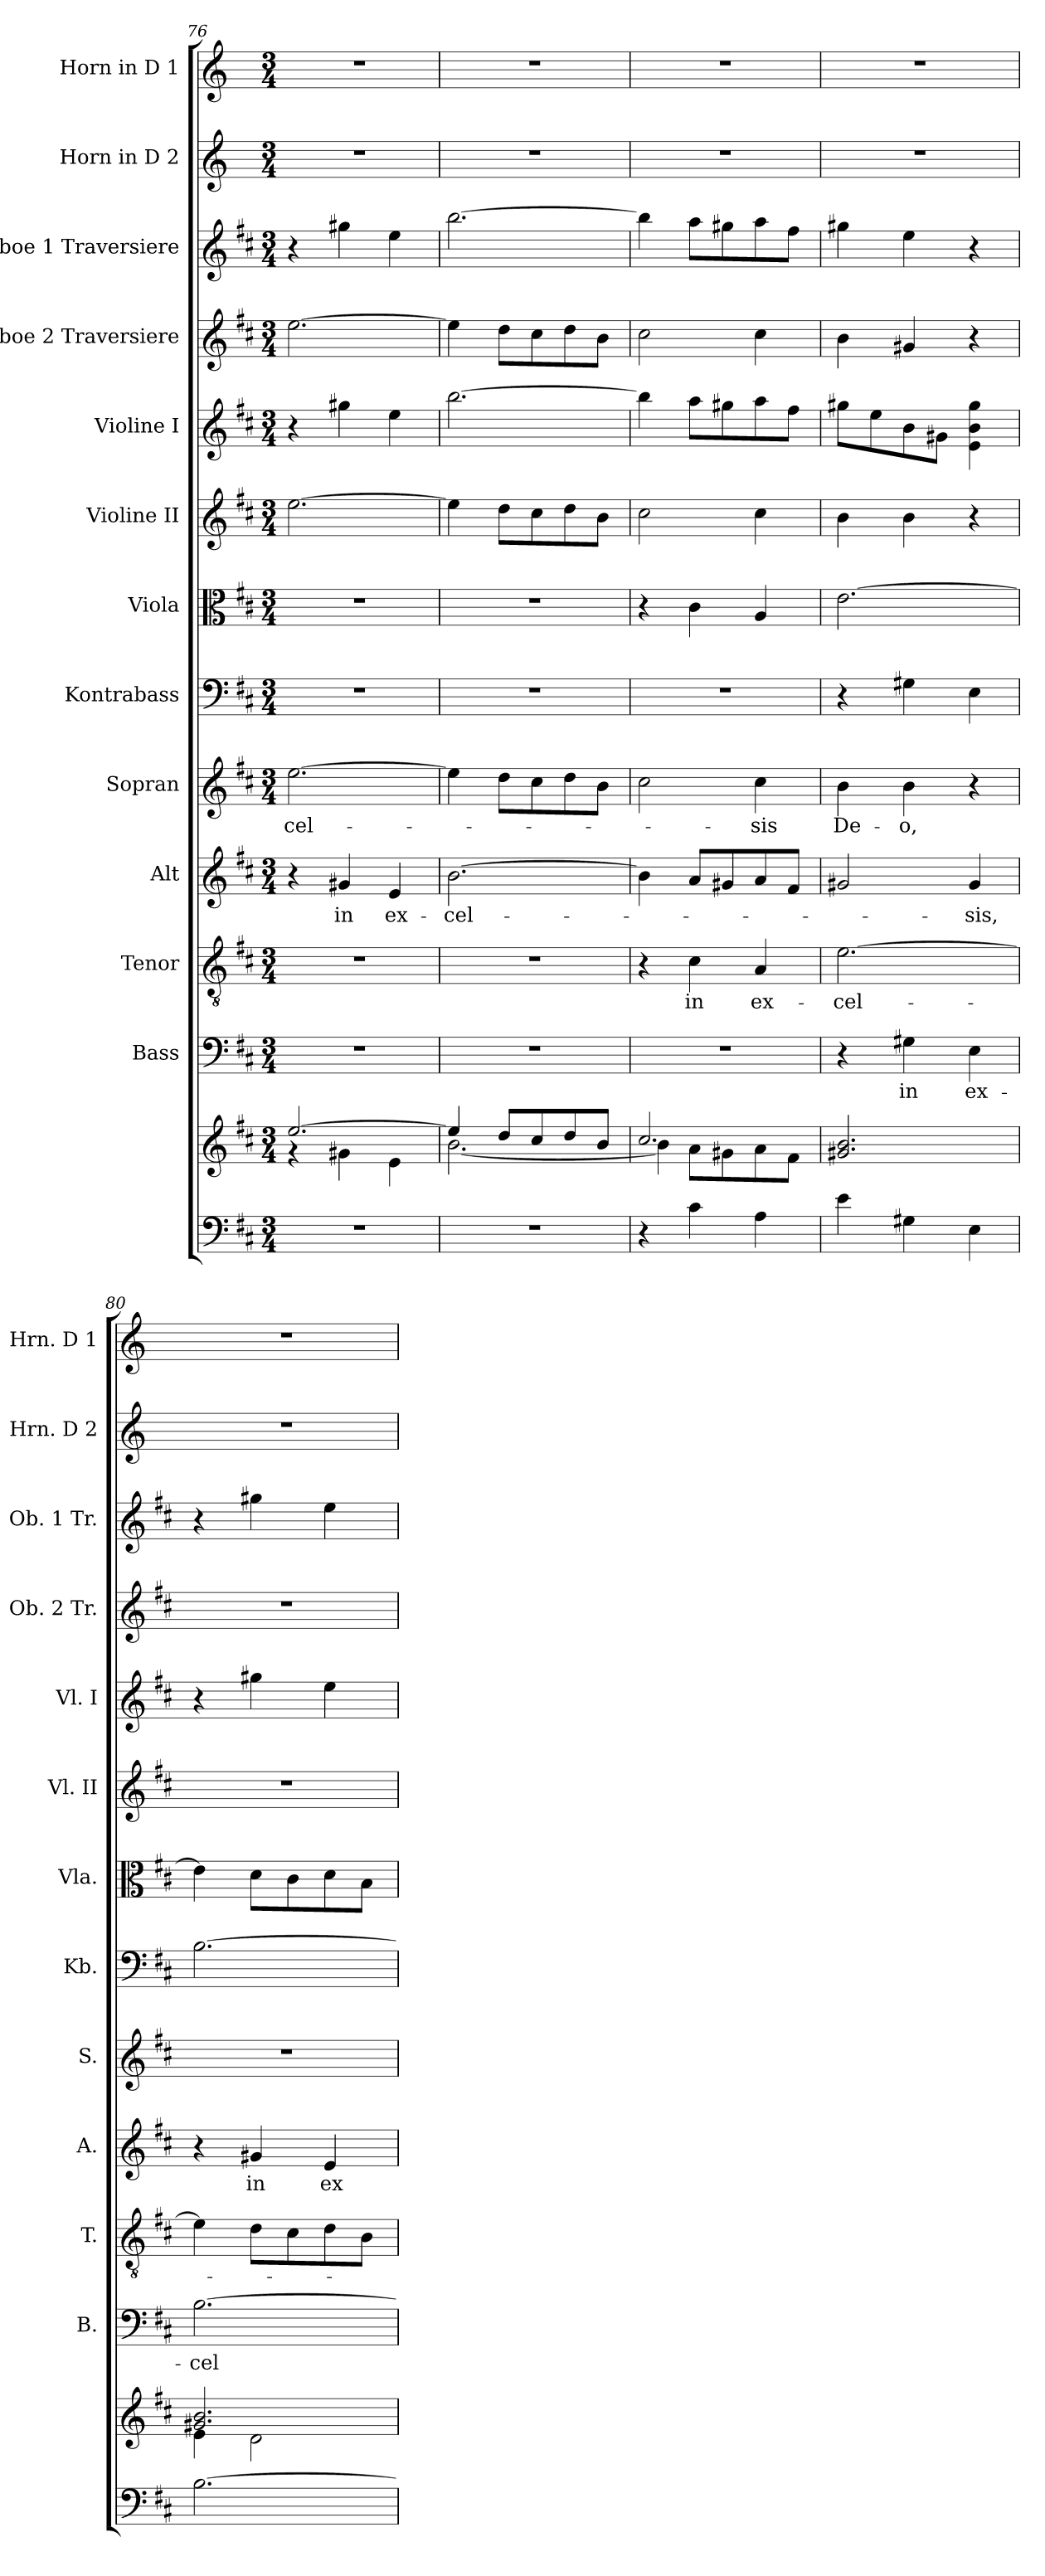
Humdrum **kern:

**kern	**kern	**kern	**text	**kern	**text	**kern	**text	**kern	**text	**kern	**kern	**kern	**kern	**kern	**kern	**kern	**kern
*part13	*part13	*part12	*part12	*part11	*part11	*part10	*part10	*part9	*part9	*part8	*part7	*part6	*part5	*part4	*part3	*part2	*part1
*staff14	*staff13	*staff12	*staff12	*staff11	*staff11	*staff10	*staff10	*staff9	*staff9	*staff8	*staff7	*staff6	*staff5	*staff4	*staff3	*staff2	*staff1
*	*	*I"Bass	*	*I"Tenor	*	*I"Alt	*	*I"Sopran	*	*I"Kontrabass	*I"Viola	*I"Violine II	*I"Violine I	*I"Oboe 2 Traversiere	*I"Oboe 1 Traversiere	*I"Horn in D 2	*I"Horn in D 1
*	*	*I'B.	*	*I'T.	*	*I'A.	*	*I'S.	*	*I'Kb.	*I'Vla.	*I'Vl. II	*I'Vl. I	*I'Ob. 2 Tr.	*I'Ob. 1 Tr.	*I'Hrn. D 2	*I'Hrn. D 1
*clefF4	*clefG2	*clefF4	*	*clefGv2	*	*clefG2	*	*clefG2	*	*clefF4	*clefC3	*clefG2	*clefG2	*clefG2	*clefG2	*clefG2	*clefG2
*	*	*	*	*	*	*	*	*	*	*ITrd7c12	*	*	*	*	*	*ITrd6c10	*ITrd6c10
*k[f#c#]	*k[f#c#]	*k[f#c#]	*	*k[f#c#]	*	*k[f#c#]	*	*k[f#c#]	*	*k[f#c#]	*k[f#c#]	*k[f#c#]	*k[f#c#]	*k[f#c#]	*k[f#c#]	*k[f#c#]	*k[f#c#]
*D:	*D:	*D:	*	*D:	*	*D:	*	*D:	*	*D:	*D:	*D:	*D:	*D:	*D:	*D:	*D:
*M3/4	*M3/4	*M3/4	*	*M3/4	*	*M3/4	*	*M3/4	*	*M3/4	*M3/4	*M3/4	*M3/4	*M3/4	*M3/4	*M3/4	*M3/4
=76	=76	=76	=76	=76	=76	=76	=76	=76	=76	=76	=76	=76	=76	=76	=76	=76	=76
*	*^	*	*	*	*	*	*	*	*	*	*	*	*	*	*	*	*
!	!	!	!	!	!	!	!	!	!	!LO:LY:b	!	!	!	!	!	!	!	!
2.r	[>2.ee/	4rf	2.r	.	2.r	.	4r	.	[2.ee\	-cel-	2.r	2.r	[2.ee\	4r	[2.ee\	4r	2.r	2.r
!	!	!	!	!	!	!	!	!LO:LY:b	!	!	!	!	!	!	!	!	!	!
.	.	4g#X\	.	.	.	.	4g#X/	in	.	.	.	.	.	4gg#X\	.	4gg#X\	.	.
!	!	!	!	!	!	!	!	!LO:LY:b	!	!	!	!	!	!	!	!	!	!
.	.	4e\	.	.	.	.	4e/	ex-	.	.	.	.	.	4ee\	.	4ee\	.	.
=77	=77	=77	=77	=77	=77	=77	=77	=77	=77	=77	=77	=77	=77	=77	=77	=77	=77	=77
!	!	!	!	!	!	!	!	!LO:LY:b	!	!	!	!	!	!	!	!	!	!
2.r	4ee/]	[<2.b\	2.r	.	2.r	.	[2.b\	-cel-	4ee\]	.	2.r	2.r	4ee\]	[2.bb\	4ee\]	[2.bb\	2.r	2.r
.	8dd/L	.	.	.	.	.	.	.	8dd\L	.	.	.	8dd\L	.	8dd\L	.	.	.
.	8cc#/	.	.	.	.	.	.	.	8cc#\	.	.	.	8cc#\	.	8cc#\	.	.	.
.	8dd/	.	.	.	.	.	.	.	8dd\	.	.	.	8dd\	.	8dd\	.	.	.
.	8b/J	.	.	.	.	.	.	.	8b\J	.	.	.	8b\J	.	8b\J	.	.	.
!!LO:PB:g=z
=78	=78	=78	=78	=78	=78	=78	=78	=78	=78	=78	=78	=78	=78	=78	=78	=78	=78	=78
4r	2.cc#/	4b\]	2.r	.	4r	.	4b\]	.	2cc#\	.	2.r	4r	2cc#\	4bb\]	2cc#\	4bb\]	2.r	2.r
!	!	!	!	!	!	!LO:LY:b	!	!	!	!	!	!	!	!	!	!	!	!
4c#\	.	8a\L	.	.	4c#\	in	8a/L	.	.	.	.	4c#\	.	8aa\L	.	8aa\L	.	.
.	.	8g#X\	.	.	.	.	8g#X/	.	.	.	.	.	.	8gg#X\	.	8gg#X\	.	.
!	!	!	!	!	!	!LO:LY:b	!	!	!	!LO:LY:b	!	!	!	!	!	!	!	!
4A\	.	8a\	.	.	4A/	ex-	8a/	.	4cc#\	-sis	.	4A/	4cc#\	8aa\	4cc#\	8aa\	.	.
.	.	8f#\J	.	.	.	.	8f#/J	.	.	.	.	.	.	8ff#\J	.	8ff#\J	.	.
=79	=79	=79	=79	=79	=79	=79	=79	=79	=79	=79	=79	=79	=79	=79	=79	=79	=79	=79
!	!	!	!	!	!	!LO:LY:b	!	!	!	!LO:LY:b	!	!	!	!	!	!	!	!
*	*v	*v	*	*	*	*	*	*	*	*	*	*	*	*	*	*	*	*
4e\	2.g#X/ 2.b/	4r	.	[2.e\	-cel-	2g#X/	.	4b\	De-	4r	[2.e\	4b\	8gg#X\L	4b\	4gg#X\	2.r	2.r
.	.	.	.	.	.	.	.	.	.	.	.	.	8ee\	.	.	.	.
!	!	!	!LO:LY:b	!	!	!	!	!	!LO:LY:b	!	!	!	!	!	!	!	!
4G#X\	.	4G#X\	in	.	.	.	.	4b\	-o,	4GG#X\	.	4b\	8b\	4g#X/	4ee\	.	.
.	.	.	.	.	.	.	.	.	.	.	.	.	8g#X\J	.	.	.	.
!	!	!	!LO:LY:b	!	!	!	!LO:LY:b	!	!	!	!	!	!	!	!	!	!
4E\	.	4E\	ex-	.	.	4g#/	-sis,	4r	.	4EE\	.	4r	4e\ 4b\ 4gg#\	4r	4r	.	.
=80	=80	=80	=80	=80	=80	=80	=80	=80	=80	=80	=80	=80	=80	=80	=80	=80	=80
*	*^	*	*	*	*	*	*	*	*	*	*	*	*	*	*	*	*
!	!	!	!	!LO:LY:b	!	!	!	!	!	!	!	!	!	!	!	!	!	!
[2.B\	2.g#X/ 2.b/	4e\	[2.B\	-cel-	4e\]	.	4r	.	2.r	.	[2.BB\	4e\]	2.r	4r	2.r	4r	2.r	2.r
!	!	!	!	!	!	!	!	!LO:LY:b	!	!	!	!	!	!	!	!	!	!
.	.	2d\	.	.	8d\L	.	4g#X/	in	.	.	.	8d\L	.	4gg#X\	.	4gg#X\	.	.
.	.	.	.	.	8c#\	.	.	.	.	.	.	8c#\	.	.	.	.	.	.
!	!	!	!	!	!	!	!	!LO:LY:b	!	!	!	!	!	!	!	!	!	!
.	.	.	.	.	8d\	.	4e/	ex-	.	.	.	8d\	.	4ee\	.	4ee\	.	.
.	.	.	.	.	8B\J	.	.	.	.	.	.	8B\J	.	.	.	.	.	.
*	*v	*v	*	*	*	*	*	*	*	*	*	*	*	*	*	*	*	*
=	=	=	=	=	=	=	=	=	=	=	=	=	=	=	=	=	=
*-	*-	*-	*-	*-	*-	*-	*-	*-	*-	*-	*-	*-	*-	*-	*-	*-	*-
